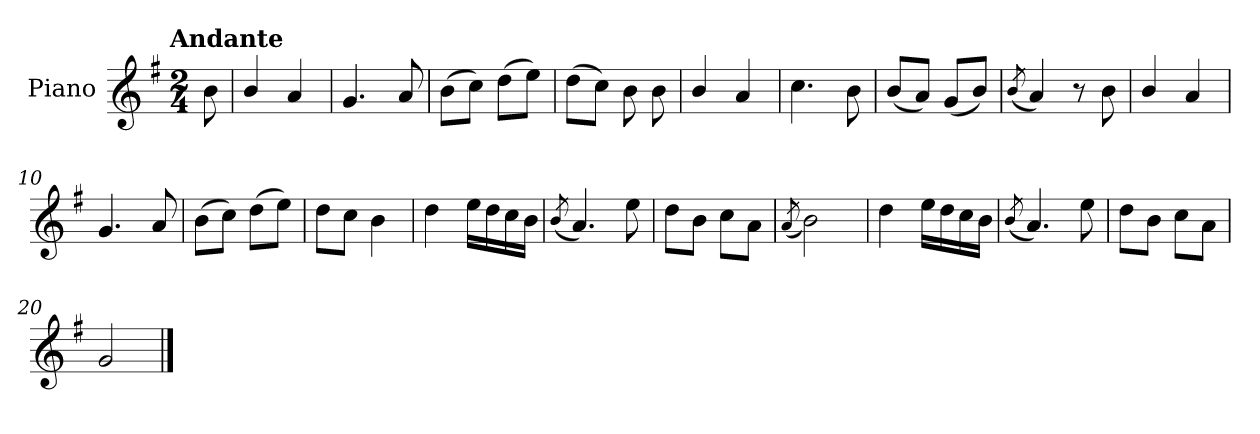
**kern
*part1
*staff1
*I"Piano
*I'Pno.
*clefG2
*k[f#]
!!LO:TX:omd:t=Andante
*M2/4
*MM92
=
8b\
=1
4b/
4a/
=2
4.g/
8a/
=3
(>8b\L
8cc\J)
(>8dd\L
8ee\J)
=4
(>8dd\L
8cc\J)
8b\
8b\
=5
4b/
4a/
!!LO:LB:g=z
=6
4.cc\
8b\
=7
(<8b/L
8a/J)
(<8g/L
8b/J)
=8
(<8qb/
4a/)
8r
8b\
=9
4b/
4a/
=10
4.g/
8a/
=11
(>8b\L
8cc\J)
(>8dd\L
8ee\J)
=12
8dd\L
8cc\J
4b\
=13
4dd\
16ee\LL
16dd\
16cc\
16b\JJ
!!LO:LB:g=z
=14
(<8qb/
4.a/)
8ee\
=15
8dd\L
8b\J
8cc\L
8a\J
=16
(<8qa/
2b\)
=17
4dd\
16ee\LL
16dd\
16cc\
16b\JJ
=18
(<8qb/
4.a/)
8ee\
=19
8dd\L
8b\J
8cc\L
8a\J
=20
2g/
==
*-
